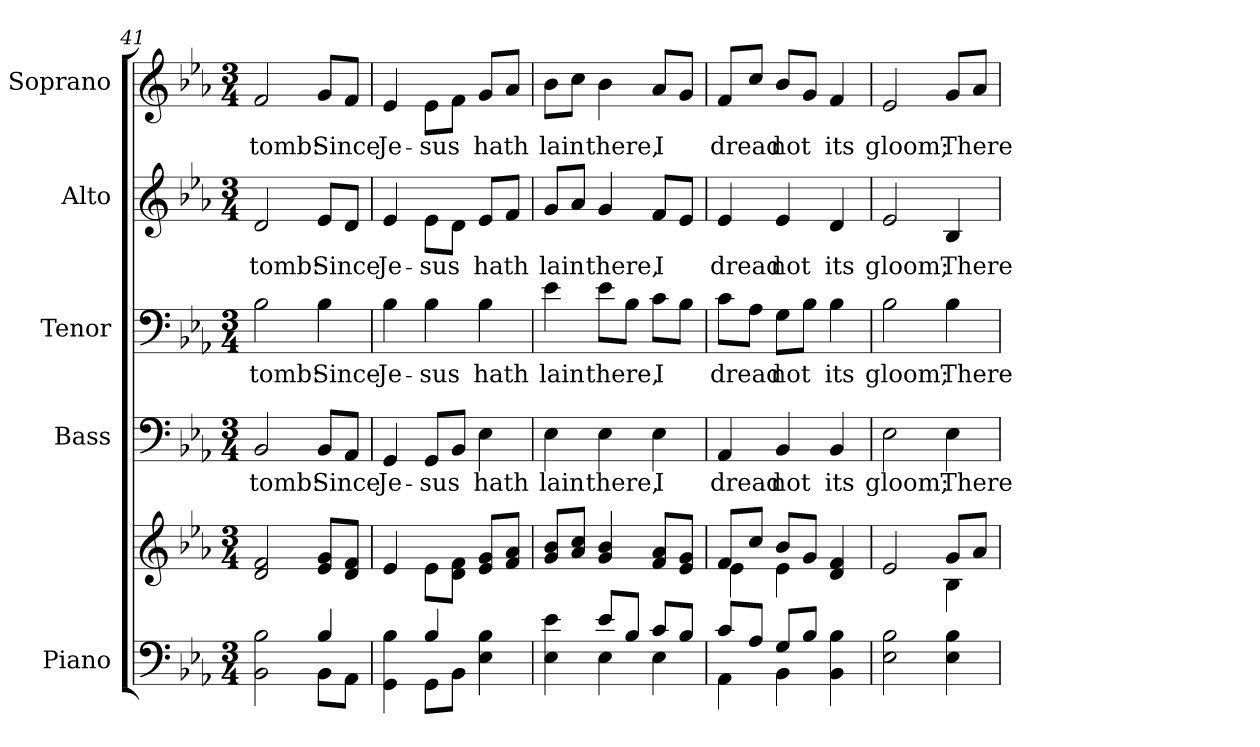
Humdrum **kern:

**kern	**kern	**kern	**text	**kern	**text	**kern	**text	**kern	**text
*part5	*part5	*part4	*part4	*part3	*part3	*part2	*part2	*part1	*part1
*staff6	*staff5	*staff4	*staff4	*staff3	*staff3	*staff2	*staff2	*staff1	*staff1
*I"Piano	*	*I"Bass	*	*I"Tenor	*	*I"Alto	*	*I"Soprano	*
*I'Pno.	*	*I'B.	*	*I'T.	*	*I'A.	*	*I'S.	*
*clefF4	*clefG2	*clefF4	*	*clefF4	*	*clefG2	*	*clefG2	*
*k[b-e-a-]	*k[b-e-a-]	*k[b-e-a-]	*	*k[b-e-a-]	*	*k[b-e-a-]	*	*k[b-e-a-]	*
*E-:	*E-:	*E-:	*	*E-:	*	*E-:	*	*E-:	*
*M3/4	*M3/4	*M3/4	*	*M3/4	*	*M3/4	*	*M3/4	*
=41	=41	=41	=41	=41	=41	=41	=41	=41	=41
*^	*	*	*	*	*	*	*	*	*
!	!	!	!	!LO:LY:b:color=#000000	!	!	!	!	!	!
!	!	!	!	!	!	!LO:LY:b:color=#000000	!	!	!	!
!	!	!	!	!	!	!	!	!LO:LY:b:color=#000000	!	!
!	!	!	!	!	!	!	!	!	!	!LO:LY:b:color=#000000
2BB-i\ 2B-i	2ryy	2di/ 2fi	2BB-i/	tomb:	2B-i\	tomb:	2di/	tomb:	2fi/	tomb:
!	!	!	!	!LO:LY:b:color=#000000	!	!	!	!	!	!
!	!	!	!	!	!	!LO:LY:b:color=#000000	!	!	!	!
!	!	!	!	!	!	!	!	!LO:LY:b:color=#000000	!	!
!	!	!	!	!	!	!	!	!	!	!LO:LY:b:color=#000000
4B-i/	8BB-i\L	8e-i/ 8giL	8BB-i/L	Since	4B-i\	Since	8e-i/L	Since	8gi/L	Since
.	8AA-i\J	8di/ 8fiJ	8AA-i/J	.	.	.	8di/J	.	8fi/J	.
!!LO:LB:g=z
=42	=42	=42	=42	=42	=42	=42	=42	=42	=42	=42
!	!	!	!	!LO:LY:b:color=#000000	!	!	!	!	!	!
!	!	!	!	!	!	!LO:LY:b:color=#000000	!	!	!	!
!	!	!	!	!	!	!	!	!LO:LY:b:color=#000000	!	!
!	!	!	!	!	!	!	!	!	!	!LO:LY:b:color=#000000
4GGi\ 4B-i	4ryy	4e-i/	4GGi/	Je-	4B-i\	Je-	4e-i/	Je-	4e-i/	Je-
!	!	!	!	!LO:LY:b:color=#000000	!	!	!	!	!	!
!	!	!	!	!	!	!LO:LY:b:color=#000000	!	!	!	!
!	!	!	!	!	!	!	!	!LO:LY:b:color=#000000	!	!
!	!	!	!	!	!	!	!	!	!	!LO:LY:b:color=#000000
4B-i/	8GGi\L	8e-i\L	8GGi/L	-sus	4B-i\	-sus	8e-i\L	-sus	8e-i\L	-sus
.	8BB-i\J	8di\ 8fiJ	8BB-i/J	.	.	.	8di\J	.	8fi\J	.
!	!	!	!	!LO:LY:b:color=#000000	!	!	!	!	!	!
!	!	!	!	!	!	!LO:LY:b:color=#000000	!	!	!	!
!	!	!	!	!	!	!	!	!LO:LY:b:color=#000000	!	!
!	!	!	!	!	!	!	!	!	!	!LO:LY:b:color=#000000
4E-i\ 4B-i	4ryy	8e-i/ 8giL	4E-i\	hath	4B-i\	hath	8e-i/L	hath	8gi/L	hath
.	.	8fi/ 8a-iJ	.	.	.	.	8fi/J	.	8a-i/J	.
=43	=43	=43	=43	=43	=43	=43	=43	=43	=43	=43
!	!	!	!	!LO:LY:b:color=#000000	!	!	!	!	!	!
!	!	!	!	!	!	!LO:LY:b:color=#000000	!	!	!	!
!	!	!	!	!	!	!	!	!LO:LY:b:color=#000000	!	!
!	!	!	!	!	!	!	!	!	!	!LO:LY:b:color=#000000
4E-i\ 4e-i	4ryy	8gi/ 8b-iL	4E-i\	lain	4e-i\	lain	8gi/L	lain	8b-i\L	lain
.	.	8a-i/ 8cciJ	.	.	.	.	8a-i/J	.	8cci\J	.
!	!	!	!	!LO:LY:b:color=#000000	!	!	!	!	!	!
!	!	!	!	!	!	!LO:LY:b:color=#000000	!	!	!	!
!	!	!	!	!	!	!	!	!LO:LY:b:color=#000000	!	!
!	!	!	!	!	!	!	!	!	!	!LO:LY:b:color=#000000
8e-i/L	4E-i\	4gi/ 4b-i	4E-i\	there,	8e-i\L	there,	4gi/	there,	4b-i\	there,
8B-i/J	.	.	.	.	8B-i\J	.	.	.	.	.
!	!	!	!	!LO:LY:b:color=#000000	!	!	!	!	!	!
!	!	!	!	!	!	!LO:LY:b:color=#000000	!	!	!	!
!	!	!	!	!	!	!	!	!LO:LY:b:color=#000000	!	!
!	!	!	!	!	!	!	!	!	!	!LO:LY:b:color=#000000
8ci/L	4E-i\	8fi/ 8a-iL	4E-i\	I	8ci\L	I	8fi/L	I	8a-i/L	I
8B-i/J	.	8e-i/ 8giJ	.	.	8B-i\J	.	8e-i/J	.	8gi/J	.
!!LO:PB:g=z
=44	=44	=44	=44	=44	=44	=44	=44	=44	=44	=44
*	*	*^	*	*	*	*	*	*	*	*
!	!	!	!	!	!LO:LY:b:color=#000000	!	!	!	!	!	!
!	!	!	!	!	!	!	!LO:LY:b:color=#000000	!	!	!	!
!	!	!	!	!	!	!	!	!	!LO:LY:b:color=#000000	!	!
!	!	!	!	!	!	!	!	!	!	!	!LO:LY:b:color=#000000
8ci/L	4AA-i\	8fi/L	4e-i\	4AA-i/	dread	8ci\L	dread	4e-i/	dread	8fi/L	dread
8A-i/J	.	8cci/J	.	.	.	8A-i\J	.	.	.	8cci/J	.
!	!	!	!	!	!LO:LY:b:color=#000000	!	!	!	!	!	!
!	!	!	!	!	!	!	!LO:LY:b:color=#000000	!	!	!	!
!	!	!	!	!	!	!	!	!	!LO:LY:b:color=#000000	!	!
!	!	!	!	!	!	!	!	!	!	!	!LO:LY:b:color=#000000
8Gi/L	4BB-i\	8b-i/L	4e-i\	4BB-i/	not	8Gi\L	not	4e-i/	not	8b-i/L	not
8B-i/J	.	8gi/J	.	.	.	8B-i\J	.	.	.	8gi/J	.
!	!	!	!	!	!LO:LY:b:color=#000000	!	!	!	!	!	!
!	!	!	!	!	!	!	!LO:LY:b:color=#000000	!	!	!	!
!	!	!	!	!	!	!	!	!	!LO:LY:b:color=#000000	!	!
!	!	!	!	!	!	!	!	!	!	!	!LO:LY:b:color=#000000
4BB-i\ 4B-i	4ryy	4di/ 4fi	4ryy	4BB-i/	its	4B-i\	its	4di/	its	4fi/	its
*v	*v	*	*	*	*	*	*	*	*	*	*
=45	=45	=45	=45	=45	=45	=45	=45	=45	=45	=45
*^	*	*	*	*	*	*	*	*	*	*
!	!	!	!	!	!LO:LY:b:color=#000000	!	!	!	!	!	!
*v	*v	*	*	*	*	*	*	*	*	*	*
*^	*	*	*	*	*	*	*	*	*	*
!	!	!	!	!	!	!	!LO:LY:b:color=#000000	!	!	!	!
*v	*v	*	*	*	*	*	*	*	*	*	*
*^	*	*	*	*	*	*	*	*	*	*
!	!	!	!	!	!	!	!	!	!LO:LY:b:color=#000000	!	!
*v	*v	*	*	*	*	*	*	*	*	*	*
*^	*	*	*	*	*	*	*	*	*	*
!	!	!	!	!	!	!	!	!	!	!	!LO:LY:b:color=#000000
*v	*v	*	*	*	*	*	*	*	*	*	*
2E-i\ 2B-i	2e-i/	2ryy	2E-i\	gloom;	2B-i\	gloom;	2e-i/	gloom;	2e-i/	gloom;
!	!	!	!	!LO:LY:b:color=#000000	!	!	!	!	!	!
!	!	!	!	!	!	!LO:LY:b:color=#000000	!	!	!	!
!	!	!	!	!	!	!	!	!LO:LY:b:color=#000000	!	!
!	!	!	!	!	!	!	!	!	!	!LO:LY:b:color=#000000
4E-i\ 4B-i	8gi/L	4B-i\	4E-i\	There	4B-i\	There	4B-i/	There	8gi/L	There
.	8a-i/J	.	.	.	.	.	.	.	8a-i/J	.
*	*v	*v	*	*	*	*	*	*	*	*
=	=	=	=	=	=	=	=	=	=
*-	*-	*-	*-	*-	*-	*-	*-	*-	*-
